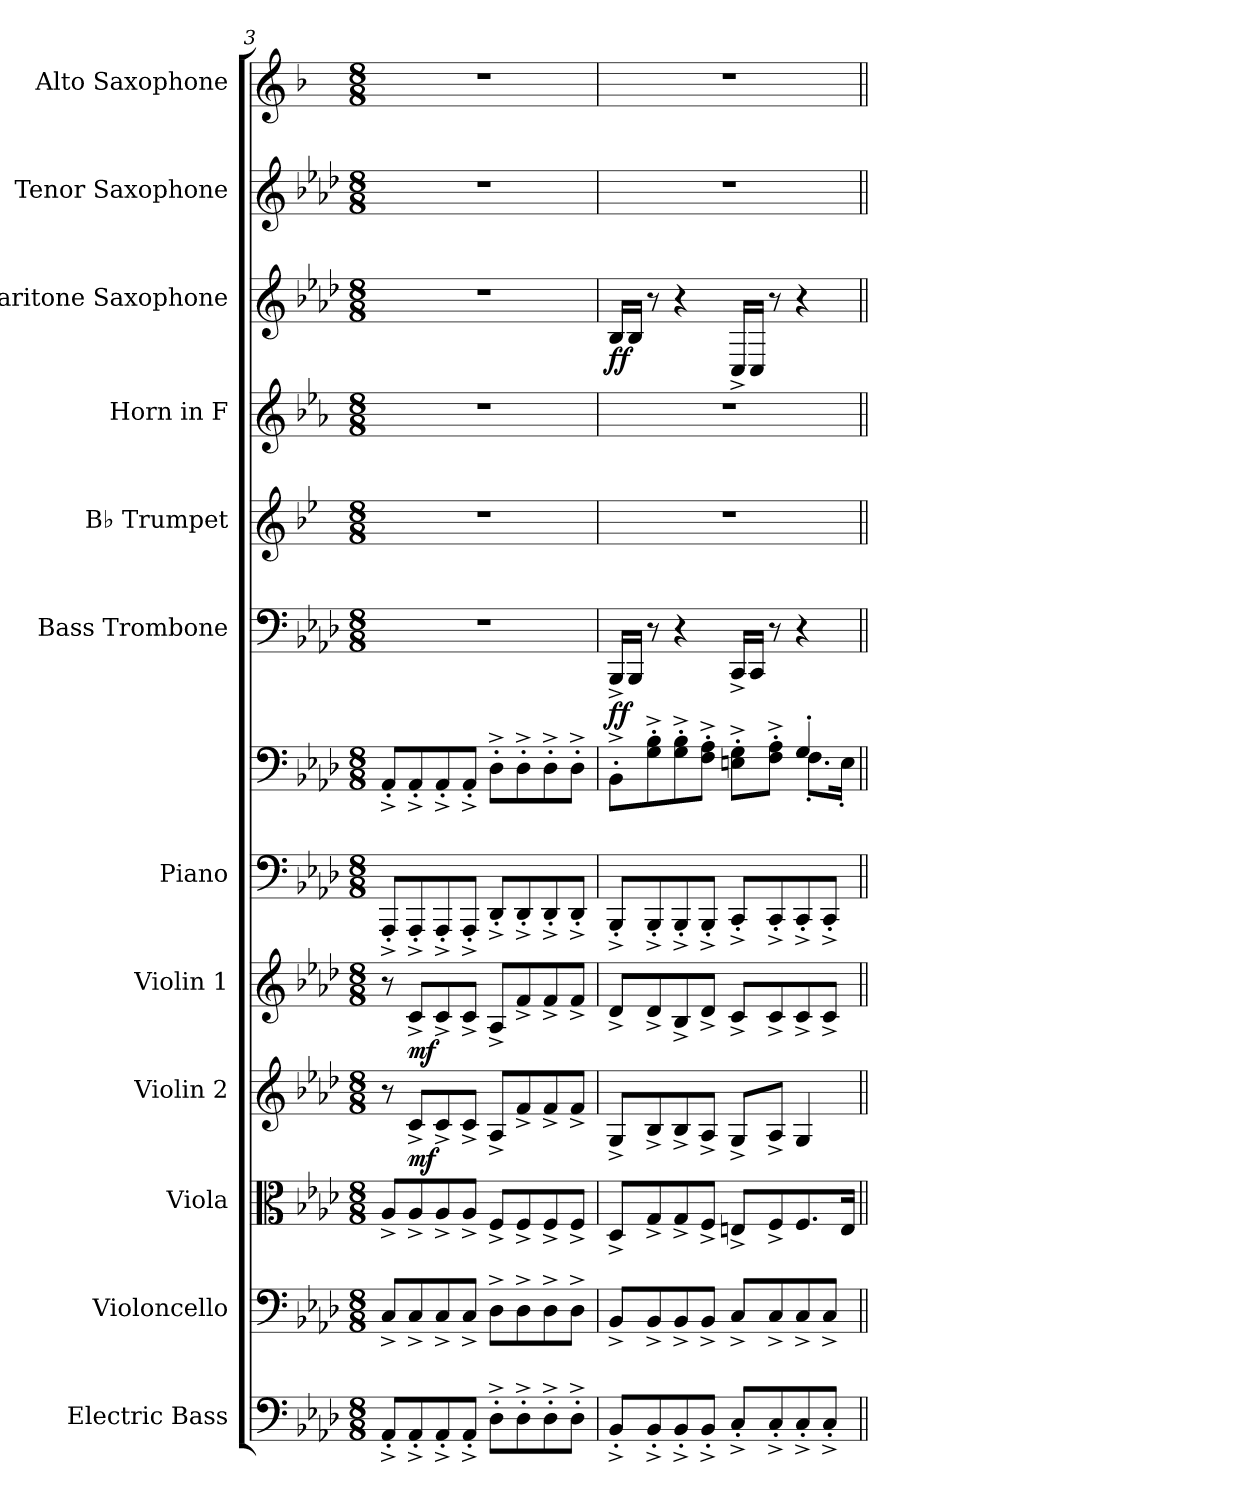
**kern	**kern	**kern	**kern	**dynam	**kern	**dynam	**kern	**kern	**kern	**dynam	**kern	**kern	**kern	**dynam	**kern	**kern
*part12	*part11	*part10	*part9	*part9	*part8	*part8	*part7	*part7	*part6	*part6	*part5	*part4	*part3	*part3	*part2	*part1
*staff13	*staff12	*staff11	*staff10	*staff10	*staff9	*staff9	*staff8	*staff7	*staff6	*staff6	*staff5	*staff4	*staff3	*staff3	*staff2	*staff1
*I"Electric Bass	*I"Violoncello	*I"Viola	*I"Violin 2	*	*I"Violin 1	*	*I"Piano	*	*I"Bass Trombone	*	*I"B♭ Trumpet	*I"Horn in F	*I"Baritone Saxophone	*	*I"Tenor Saxophone	*I"Alto Saxophone
*I'El. B.	*I'Vc.	*I'Vla.	*I'Vln. 2	*	*I'Vln. 1	*	*I'Pno.	*	*I'B. Tbn.	*	*I'B♭ Tpt.	*	*I'Bar. Sax.	*	*I'T. Sax.	*I'A. Sax.
*clefF4	*clefF4	*clefC3	*clefG2	*	*clefG2	*	*clefF4	*clefF4	*clefF4	*	*clefG2	*clefG2	*clefG2	*	*clefG2	*clefG2
*ITrd7c12	*	*	*	*	*	*	*	*	*	*	*ITrd1c2	*ITrd4c7	*ITrd12c21	*	*ITrd8c14	*ITrd5c9
*k[b-e-a-d-]	*k[b-e-a-d-]	*k[b-e-a-d-]	*k[b-e-a-d-]	*	*k[b-e-a-d-]	*	*k[b-e-a-d-]	*k[b-e-a-d-]	*k[b-e-a-d-]	*	*k[b-e-a-d-]	*k[b-e-a-d-]	*k[b-e-a-d-]	*	*k[b-e-a-d-]	*k[b-e-a-d-]
*M8/8	*M8/8	*M8/8	*M8/8	*	*M8/8	*	*M8/8	*M8/8	*M8/8	*	*M8/8	*M8/8	*M8/8	*	*M8/8	*M8/8
=3	=3	=3	=3	=3	=3	=3	=3	=3	=3	=3	=3	=3	=3	=3	=3	=3
8AAA-'^/L	8C^/L	8A-^/L	8r	.	8r	.	8AAA-'^/L	8AA-'^/L	1r	.	1r	1r	1r	.	1r	1r
!	!	!	!	!LO:DY:b	!	!LO:DY:b	!	!	!	!	!	!	!	!	!	!
8AAA-'^/	8C^/	8A-^/	8c^/L	mf	8c^/L	mf	8AAA-'^/	8AA-'^/	.	.	.	.	.	.	.	.
8AAA-'^/	8C^/	8A-^/	8c^/	.	8c^/	.	8AAA-'^/	8AA-'^/	.	.	.	.	.	.	.	.
8AAA-'^/J	8C^/J	8A-^/J	8c^/J	.	8c^/J	.	8AAA-'^/J	8AA-'^/J	.	.	.	.	.	.	.	.
8DD-'^\L	8D-^\L	8F^/L	8A-^/L	.	8A-^/L	.	8DD-'^/L	8D-'^\L	.	.	.	.	.	.	.	.
8DD-'^\	8D-^\	8F^/	8f^/	.	8f^/	.	8DD-'^/	8D-'^\	.	.	.	.	.	.	.	.
8DD-'^\	8D-^\	8F^/	8f^/	.	8f^/	.	8DD-'^/	8D-'^\	.	.	.	.	.	.	.	.
8DD-'^\J	8D-^\J	8F^/J	8f^/J	.	8f^/J	.	8DD-'^/J	8D-'^\J	.	.	.	.	.	.	.	.
=4	=4	=4	=4	=4	=4	=4	=4	=4	=4	=4	=4	=4	=4	=4	=4	=4
*	*	*	*	*	*	*	*	*^	*	*	*	*	*	*	*	*
!	!	!	!	!	!	!	!	!	!	!	!LO:DY:b	!	!	!	!LO:DY:b	!	!
8BBB-'^/L	8BB-^/L	8D-^/L	8G^/L	.	8d-^/L	.	8BBB-'^/L	8BB-'^\L	2.ryy	16BBB-^/LL	ff	1r	1r	16BB-/LL	ff	1r	1r
.	.	.	.	.	.	.	.	.	.	16BBB-/JJ	.	.	.	16BB-/JJ	.	.	.
8BBB-'^/	8BB-^/	8G^/	8B-^/	.	8d-^/	.	8BBB-'^/	8G\'^ 8B-\'^	.	8r	.	.	.	8r	.	.	.
8BBB-'^/	8BB-^/	8G^/	8B-^/	.	8B-^/	.	8BBB-'^/	8G\'^ 8B-\'^	.	4r	.	.	.	4r	.	.	.
8BBB-'^/J	8BB-^/J	8F^/J	8A-^/J	.	8d-^/J	.	8BBB-'^/J	8F\'^ 8A-\'^J	.	.	.	.	.	.	.	.	.
8CC'^/L	8C^/L	8En^/L	8G^/L	.	8c^/L	.	8CC'^/L	8En\'^ 8G\'^L	.	16CC^/LL	.	.	.	16CC^/LL	.	.	.
.	.	.	.	.	.	.	.	.	.	16CC/JJ	.	.	.	16CC/JJ	.	.	.
8CC'^/	8C^/	8F^/	8A-^/J	.	8c^/	.	8CC'^/	8F\'^ 8A-\'^J	.	8r	.	.	.	8r	.	.	.
8CC'^/	8C^/	8.F/	4G/	.	8c^/	.	8CC'^/	4G'/	8.F'\L	4r	.	.	.	4r	.	.	.
8CC'^/J	8C^/J	.	.	.	8c^/J	.	8CC'^/J	.	.	.	.	.	.	.	.	.	.
.	.	16E/Jk	.	.	.	.	.	.	16E'\Jk	.	.	.	.	.	.	.	.
*	*	*	*	*	*	*	*	*v	*v	*	*	*	*	*	*	*	*
=||	=||	=||	=||	=||	=||	=||	=||	=||	=||	=||	=||	=||	=||	=||	=||	=||
*-	*-	*-	*-	*-	*-	*-	*-	*-	*-	*-	*-	*-	*-	*-	*-	*-
